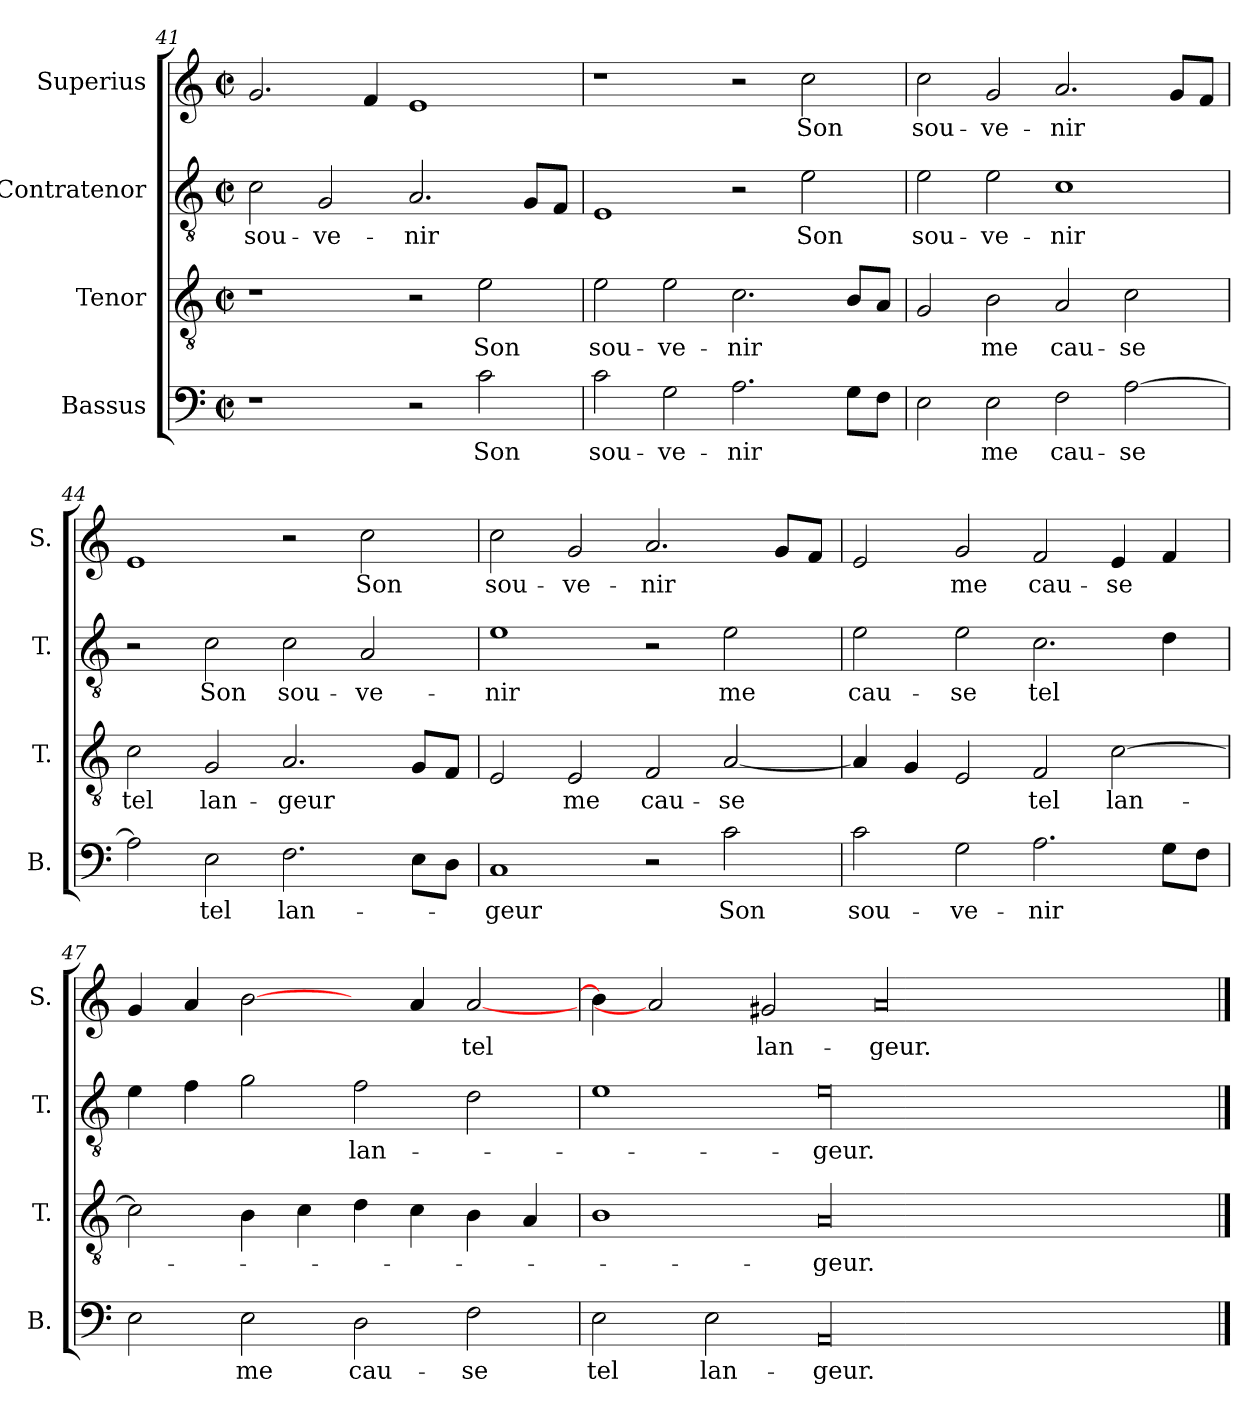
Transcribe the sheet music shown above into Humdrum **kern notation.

**kern	**text	**kern	**text	**kern	**text	**kern	**text
*part4	*part4	*part3	*part3	*part2	*part2	*part1	*part1
*staff4	*staff4	*staff3	*staff3	*staff2	*staff2	*staff1	*staff1
*I"Bassus	*	*I"Tenor	*	*I"Contratenor	*	*I"Superius	*
*I'B.	*	*I'T.	*	*I'T.	*	*I'S.	*
!!LO:LB:g=z
*clefF4	*	*clefGv2	*	*clefGv2	*	*clefG2	*
*k[]	*	*k[]	*	*k[]	*	*k[]	*
*C:	*	*C:	*	*C:	*	*C:	*
*M2/2	*	*M2/2	*	*M2/2	*	*M2/2	*
*met(c|)	*	*met(c|)	*	*met(c|)	*	*met(c|)	*
=41	=41	=41	=41	=41	=41	=41	=41
1r	.	1r	.	2c\	sou-	2.g/	.
.	.	.	.	2G/	-ve-	.	.
.	.	.	.	.	.	4f/	.
2r	.	2r	.	2.A/	-nir	1e/	.
2c\	Son	2e\	Son	.	.	.	.
.	.	.	.	8G/L	.	.	.
.	.	.	.	8F/J	.	.	.
=42	=42	=42	=42	=42	=42	=42	=42
2c\	sou-	2e\	sou-	1E/	.	1r	.
2G\	-ve-	2e\	-ve-	.	.	.	.
2.A\	-nir	2.c\	-nir	2r	.	2r	.
.	.	.	.	2e\	Son	2cc\	Son
8G\L	.	8B/L	.	.	.	.	.
8F\J	.	8A/J	.	.	.	.	.
=43	=43	=43	=43	=43	=43	=43	=43
2E\	.	2G/	.	2e\	sou-	2cc\	sou-
2E\	me	2B\	me	2e\	-ve-	2g/	-ve-
2F\	cau-	2A/	cau-	1c\	-nir	2.a/	-nir
[2A\	-se	2c\	-se	.	.	.	.
.	.	.	.	.	.	8g/L	.
.	.	.	.	.	.	8f/J	.
=44	=44	=44	=44	=44	=44	=44	=44
2A\]	.	2c\	tel	2r	.	1e/	.
2E\	tel	2G/	lan-	2c\	Son	.	.
2.F\	lan-	2.A/	-geur	2c\	sou-	2r	.
.	.	.	.	2A/	-ve-	2cc\	Son
8E\L	.	8G/L	.	.	.	.	.
8D\J	.	8F/J	.	.	.	.	.
=45	=45	=45	=45	=45	=45	=45	=45
1C/	-geur	2E/	.	1e\	-nir	2cc\	sou-
.	.	2E/	me	.	.	2g/	-ve-
2r	.	2F/	cau-	2r	.	2.a/	-nir
2c\	Son	[2A/	-se	2e\	me	.	.
.	.	.	.	.	.	8g/L	.
.	.	.	.	.	.	8f/J	.
!!LO:PB:g=z
=46	=46	=46	=46	=46	=46	=46	=46
2c\	sou-	4A/]	.	2e\	cau-	2e/	.
.	.	4G/	.	.	.	.	.
2G\	-ve-	2E/	.	2e\	-se	2g/	me
2.A\	-nir	2F/	tel	2.c\	tel	2f/	cau-
.	.	[2c\	lan-	.	.	4e/	-se
8G\L	.	.	.	4d\	.	4f/	.
8F\J	.	.	.	.	.	.	.
=47	=47	=47	=47	=47	=47	=47	=47
2E\	.	2c\]	.	4e\	.	4g/	.
.	.	.	.	4f\	.	4a/	.
2E\	me	4B\	.	2g\	.	[2b\	.
.	.	4c\	.	.	.	.	.
2D\	cau-	4d\	.	2f\	lan-	4ryy	.
.	.	4c\	.	.	.	4a/	.
2F\	-se	4B\	.	2d\	.	[2a/	tel
.	.	4A/	.	.	.	.	.
=48	=48	=48	=48	=48	=48	=48	=48
2E\	tel	1B\	.	1e\	.	4b\]	.
.	.	.	.	.	.	2a/]	.
2E\	lan-	.	.	.	.	.	.
.	.	.	.	.	.	2g#X/	lan-
00AA/	-geur.	00A/	-geur.	00e\	-geur.	.	.
.	.	.	.	.	.	00a/	-geur.
4ryy	.	4ryy	.	4ryy	.	.	.
==	==	==	==	==	==	==	==
*-	*-	*-	*-	*-	*-	*-	*-
